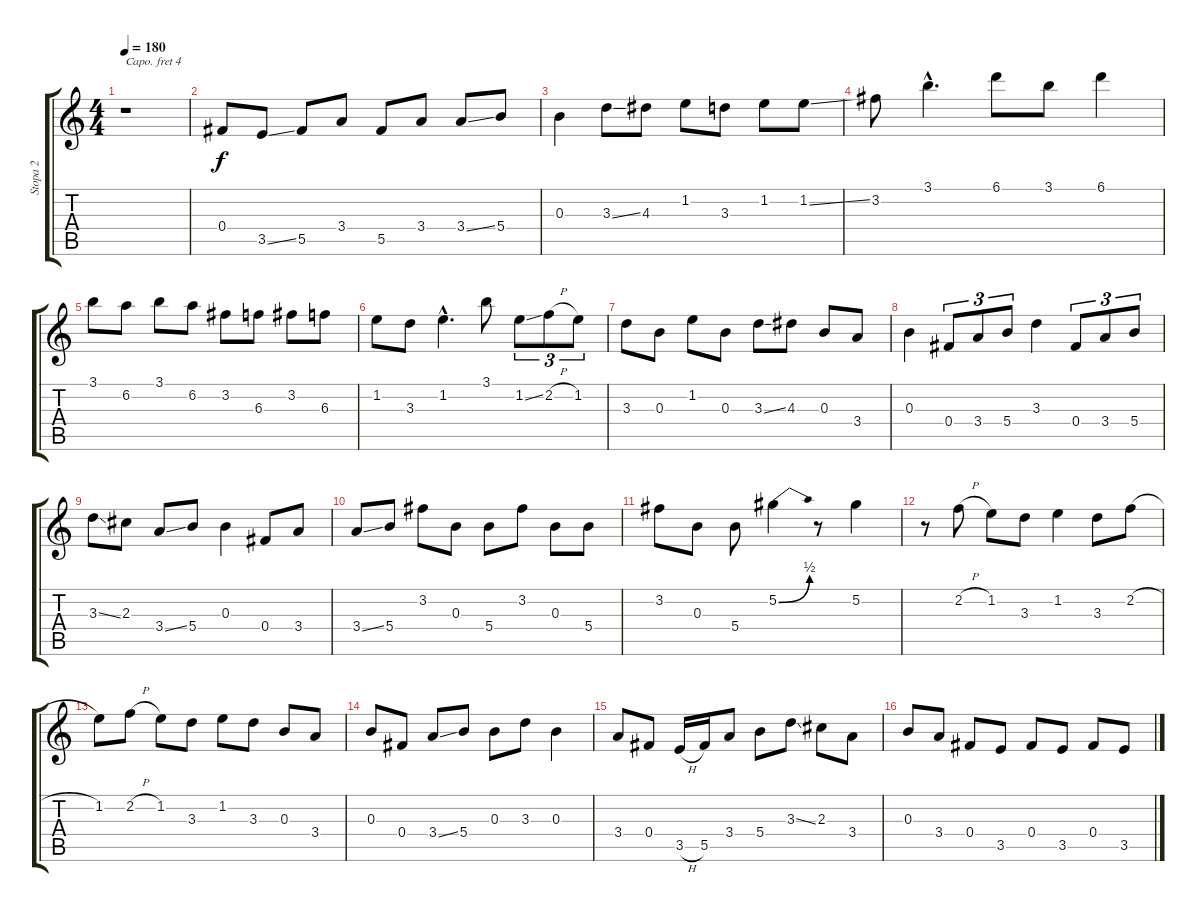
\track ("Stopa 2" "Stopa 2") {instrument acousticguitarnylon}
\staff {score tabs}
\capo 4
\tuning (E4 B3 G3 D3 A2 E2) {hide}
\ts (4 4)
\tempo 180
\clef g2
\ks c
r.1{dy f instrument acousticguitarnylon} |
0.4.8 3.5{ss}.8 5.5.8 3.4.8 5.5.8 3.4.8 3.4{ss}.8 5.4.8 |
0.3.4 3.3{ss}.8 4.3.8 1.2.8 3.3.8 1.2.8 1.2{ss}.8 |
3.2.8 3.1{hac}.4{d} 6.1.8 3.1.8 6.1.4 |
3.1.8 6.2.8 3.1.8 6.2.8 3.2.8 6.3.8 3.2.8 6.3.8 |
1.2.8 3.3.8 1.2{hac}.4{d} 3.1.8 1.2{ss}.8{tu (3 2)} 2.2{h}.8{tu (3 2)} 1.2.8{tu (3 2)} |
3.3.8 0.3.8 1.2.8 0.3.8 3.3{ss}.8 4.3.8 0.3.8 3.4.8 |
0.3.4 0.4.8{tu (3 2)} 3.4.8{tu (3 2)} 5.4.8{tu (3 2)} 3.3.4 0.4.8{tu (3 2)} 3.4.8{tu (3 2)} 5.4.8{tu (3 2)} |
3.3{ss}.8 2.3.8 3.4{ss}.8 5.4.8 0.3.4 0.4.8 3.4.8 |
3.4{ss}.8 5.4.8 3.2.8 0.3.8 5.4.8 3.2.8 0.3.8 5.4.8 |
3.2.8 0.3.8 5.4.8 5.2{be (bend 0 0 60 2)}.4 r.8 5.2.4 |
r.8 2.2{h}.8 1.2.8 3.3.8 1.2.4 3.3.8 2.2{h}.8 |
1.2.8 2.2{h}.8 1.2.8 3.3.8 1.2.8 3.3.8 0.3.8 3.4.8 |
0.3.8 0.4.8 3.4{ss}.8 5.4.8 0.3.8 3.3.8 0.3.4 |
3.4.8 0.4.8 3.5{h}.16 5.5.16 3.4.8 5.4.8 3.3{ss}.8 2.3.8 3.4.8 |
0.3.8 3.4.8 0.4.8 3.5.8 0.4.8 3.5.8 0.4.8 3.5{h}.8
